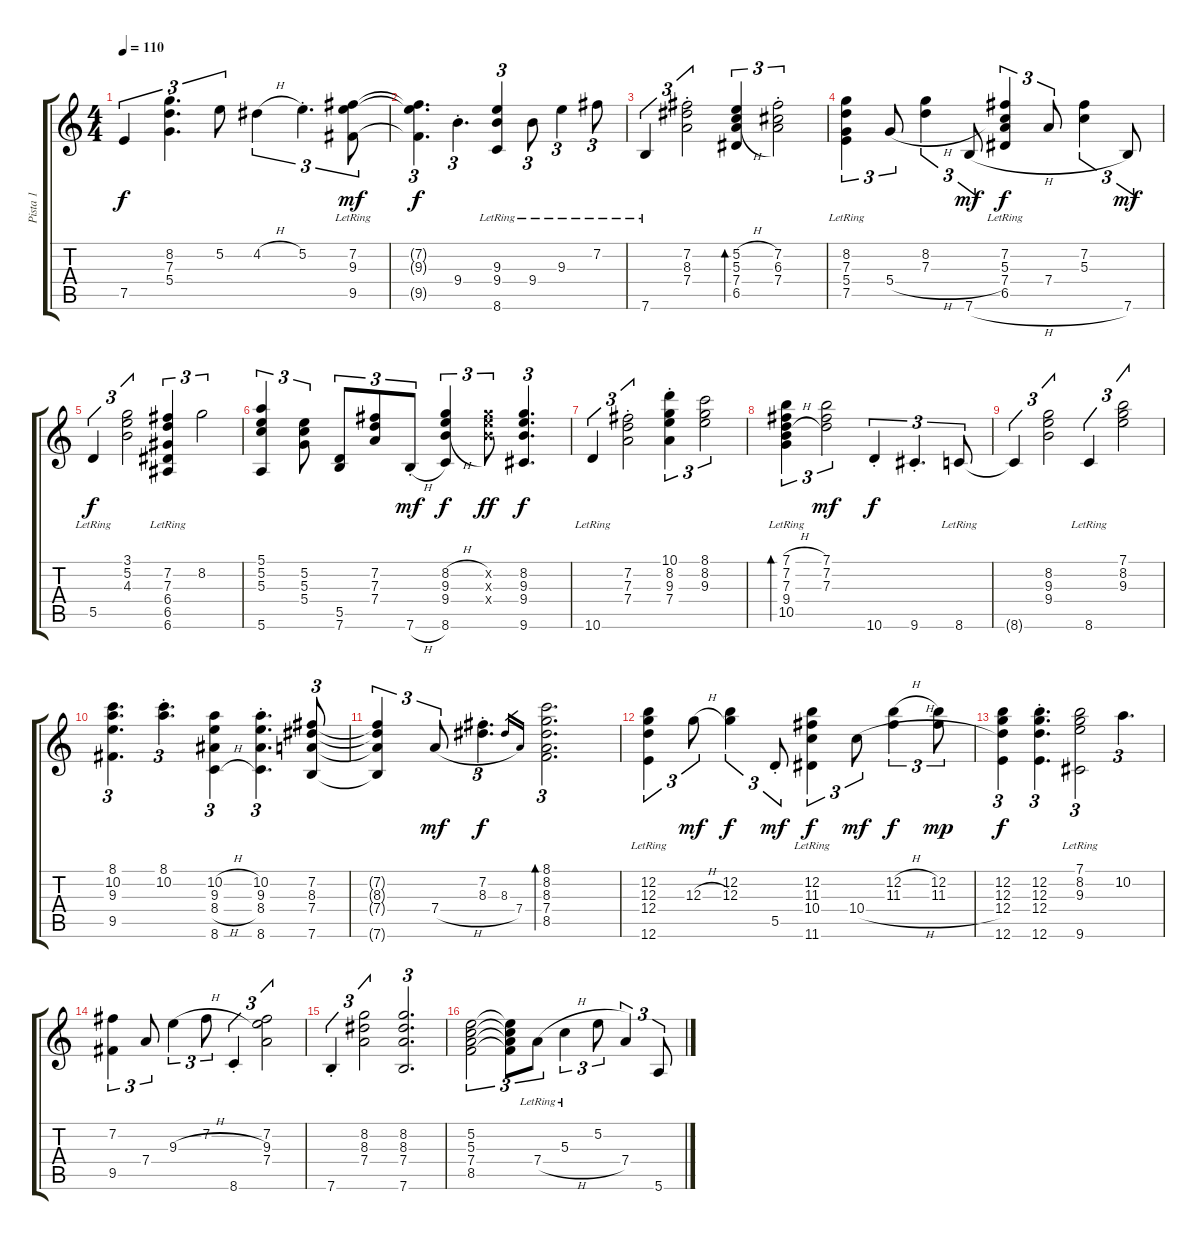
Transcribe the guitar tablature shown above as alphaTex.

\track ("Pista 1" "Pista 1") {instrument acousticguitarnylon}
\staff {score tabs}
\tuning (E4 B3 G3 D3 A2 E2) {hide}
\ts (4 4)
\tempo 110
\clef g2
\ks c
7.5.4{tu (3 2) dy f} (8.2{st} 7.3{st} 5.4{st}).4{d tu (3 2)} 5.2.8{tu (3 2)} 4.2{h}.4{tu (3 2)} 5.2{st}.4{d tu (3 2)} (7.2 9.3 9.5{lr}).8{tu (3 2) dy mf} |
(7.2{t} 9.3{t} 9.5{t}).4{d tu (3 2) dy f} 9.4{st}.4{d tu (3 2)} (9.3 9.4 8.6{lr}).4{tu (3 2)} 9.4{lr}.8{tu (3 2)} 9.3{lr}.4{tu (3 2)} 7.2{lr}.8{tu (3 2)} |
7.6{lr}.4{tu (3 2)} (7.2{st} 8.3{st} 7.4{st}).2{tu (3 2)} (5.2{h} 5.3{h} 7.4{h} 6.5).4{tu (3 2) bd 60} (7.2{st} 6.3{st} 7.4{st}).2{tu (3 2)} |
(8.2 7.3 5.4 7.5{lr}).4{tu (3 2)} 5.4{h}.8{tu (3 2)} (8.2 7.3).4{tu (3 2)} 7.6{h}.8{tu (3 2) dy mf} (7.2 5.3 7.4 6.5{lr}).4{tu (3 2) dy f} 7.4.8{tu (3 2)} (7.2 5.3).4{tu (3 2)} 7.6.8{tu (3 2) dy mf} |
5.5{lr}.4{tu (3 2) dy f} (3.1 5.2 4.3).2{tu (3 2)} (7.2 7.3 6.4 6.5 6.6{lr}).4{tu (3 2)} 8.2.2{tu (3 2)} |
(5.1 5.2 5.3 5.6).4{tu (3 2)} (5.2 5.3 5.4).8{tu (3 2)} (5.5 7.6).8{tu (3 2)} (7.2 7.3 7.4).8{tu (3 2)} 7.6{h st}.8{tu (3 2) dy mf} (8.2{h} 9.3{h} 9.4{h} 8.6).4{tu (3 2) dy f} (8.2{x} 9.3{x} 9.4{x}).8{tu (3 2) dy ff} (8.2 9.3 9.4 9.6).4{d tu (3 2) dy f} |
10.6{lr}.4{tu (3 2)} (7.2{st} 7.3{st} 7.4{st}).2{tu (3 2)} (10.1{st} 8.2{st} 9.3{st} 7.4{st}).4{tu (3 2)} (8.1 8.2 9.3).2{tu (3 2)} |
(7.1{h} 7.2 7.3{h} 9.4 10.5{lr}).4{tu (3 2) bd 30} (7.1 7.2 7.3).2{tu (3 2) dy mf} 10.6{st}.4{tu (3 2) dy f} 9.6{st}.4{d tu (3 2)} 8.6{lr}.8{tu (3 2)} |
8.6{t}.4{tu (3 2)} (8.2 9.3 9.4).2{tu (3 2)} 8.6{lr}.4{tu (3 2)} (7.1 8.2 9.3).2{tu (3 2)} |
(8.1 10.2 9.3 9.5).4{d tu (3 2)} (8.1{st} 10.2{st}).4{d tu (3 2)} (10.2{h} 9.3{h} 8.4{h} 8.6{h}).4{tu (3 2)} (10.2{st} 9.3{st} 8.4{st} 8.6{st}).4{d tu (3 2)} (7.2 8.3 7.4 7.6).8{tu (3 2)} |
(7.2{t} 8.3{t} 7.4{t} 7.6{t}).4{tu (3 2)} 7.4{h}.8{tu (3 2) dy mf} (7.2{st} 8.3{st}).4{d tu (3 2) dy f} 8.3.16{gr} 7.4.16{gr} (8.1 8.2 8.3 7.4 8.5).2{d tu (3 2) bd 60} |
(12.2 12.3 12.4 12.6{lr}).4{tu (3 2)} 12.3{h}.8{tu (3 2) dy mf} (12.2 12.3).4{tu (3 2) dy f} 5.5{st}.8{tu (3 2) dy mf} (12.2 11.3 10.4 11.6{lr}).4{tu (3 2) dy f} 10.4{h}.8{tu (3 2) dy mf} (12.2{h} 11.3).4{tu (3 2) dy f} (12.2 11.3).8{tu (3 2) dy mp} |
(12.2 12.3 12.4 12.6).4{tu (3 2) dy f} (12.2{st} 12.3{st} 12.4{st} 12.6{st}).4{d tu (3 2)} (7.1 8.2 9.3 9.6{lr}).2{tu (3 2)} 10.2.4{d tu (3 2)} |
(7.2 9.5).4{tu (3 2)} 7.4.8{tu (3 2)} 9.3{h}.4{tu (3 2)} 7.2.8{tu (3 2)} 8.6{st}.4{tu (3 2)} (7.2 9.3 7.4).2{tu (3 2)} |
7.6{st}.4{tu (3 2)} (8.2 8.3 7.4).2{tu (3 2)} (8.2 8.3 7.4 7.6).2{d tu (3 2)} |
(5.2 5.3 7.4 8.5).2{tu (3 2)} (5.2{t} 5.3{t} 7.4{t} 8.5{t}).8{tu (3 2)} 7.4{h lr}.8{tu (3 2)} 5.3{lr}.4{tu (3 2)} 5.2.8{tu (3 2)} 7.4.4{tu (3 2)} 5.6.8{tu (3 2)}
